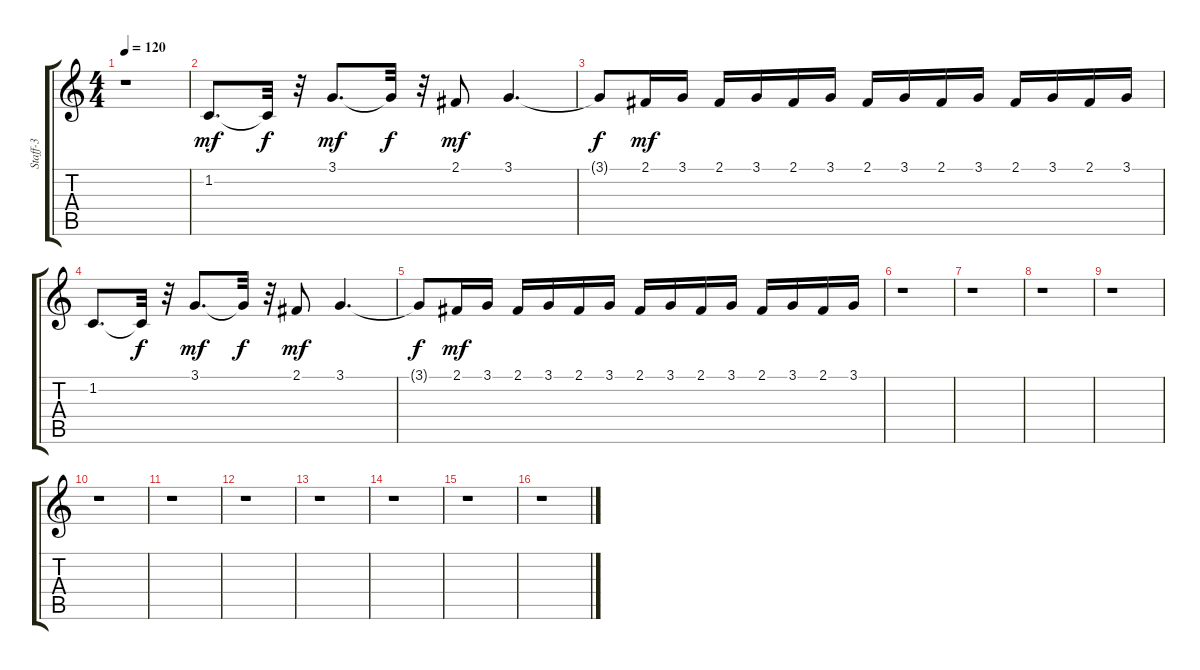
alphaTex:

\track ("Staff-3" "Staff-3") {instrument synthstrings2}
\staff {score tabs}
\tuning (E4 B3 G3 D3 A2 E2) {hide}
\ts (4 4)
\tempo 120
\clef g2
\ks c
r.1{dy fff} |
1.2.8{d dy mf} 1.2{t}.32{dy f} r.32 3.1.8{d dy mf} 3.1{t}.32{dy f} r.32 2.1.8{dy mf} 3.1.4{d} |
3.1{t}.8{dy f} 2.1.16{dy mf} 3.1.16 2.1.16 3.1.16 2.1.16 3.1.16 2.1.16 3.1.16 2.1.16 3.1.16 2.1.16 3.1.16 2.1.16 3.1.16 |
1.2.8{d} 1.2{t}.32{dy f} r.32 3.1.8{d dy mf} 3.1{t}.32{dy f} r.32 2.1.8{dy mf} 3.1.4{d} |
3.1{t}.8{dy f} 2.1.16{dy mf} 3.1.16 2.1.16 3.1.16 2.1.16 3.1.16 2.1.16 3.1.16 2.1.16 3.1.16 2.1.16 3.1.16 2.1.16 3.1.16 |
r.1 |
r.1 |
r.1 |
r.1 |
r.1 |
r.1 |
r.1 |
r.1 |
r.1 |
r.1 |
r.1
